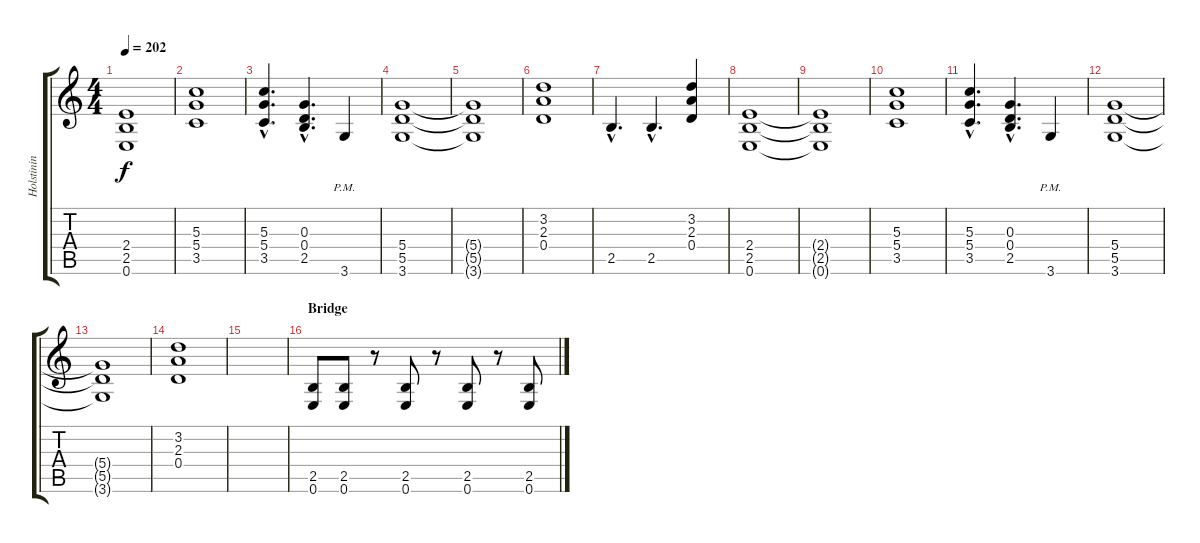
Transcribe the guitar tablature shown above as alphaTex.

\track ("Holstinin" "Holstinin") {instrument distortionguitar}
\staff {score tabs}
\tuning (E4 B3 G3 D3 A2 E2) {hide}
\ts (4 4)
\tempo 202
\clef g2
\ks c
(2.4{t} 2.5{t} 0.6{t}).1{dy f} |
(5.3 5.4 3.5).1 |
(5.3{hac} 5.4{hac} 3.5{hac}).4{d} (0.3{hac} 0.4{hac} 2.5{hac}).4{d} 3.6{pm}.4 |
(5.4 5.5 3.6).1 |
(5.4{t} 5.5{t} 3.6{t}).1 |
(3.2 2.3 0.4).1 |
2.5{hac}.4{d} 2.5{hac}.4{d} (3.2 2.3 0.4).4 |
(2.4 2.5 0.6).1 |
(2.4{t} 2.5{t} 0.6{t}).1 |
(5.3 5.4 3.5).1 |
(5.3{hac} 5.4{hac} 3.5{hac}).4{d} (0.3{hac} 0.4{hac} 2.5{hac}).4{d} 3.6{pm}.4 |
(5.4 5.5 3.6).1 |
(5.4{t} 5.5{t} 3.6{t}).1 |
(3.2 2.3 0.4).1 |
|
\section ("" "Bridge")
(2.5 0.6).8 (2.5 0.6).8 r.8 (2.5 0.6).8 r.8 (2.5 0.6).8 r.8 (2.5 0.6).8
